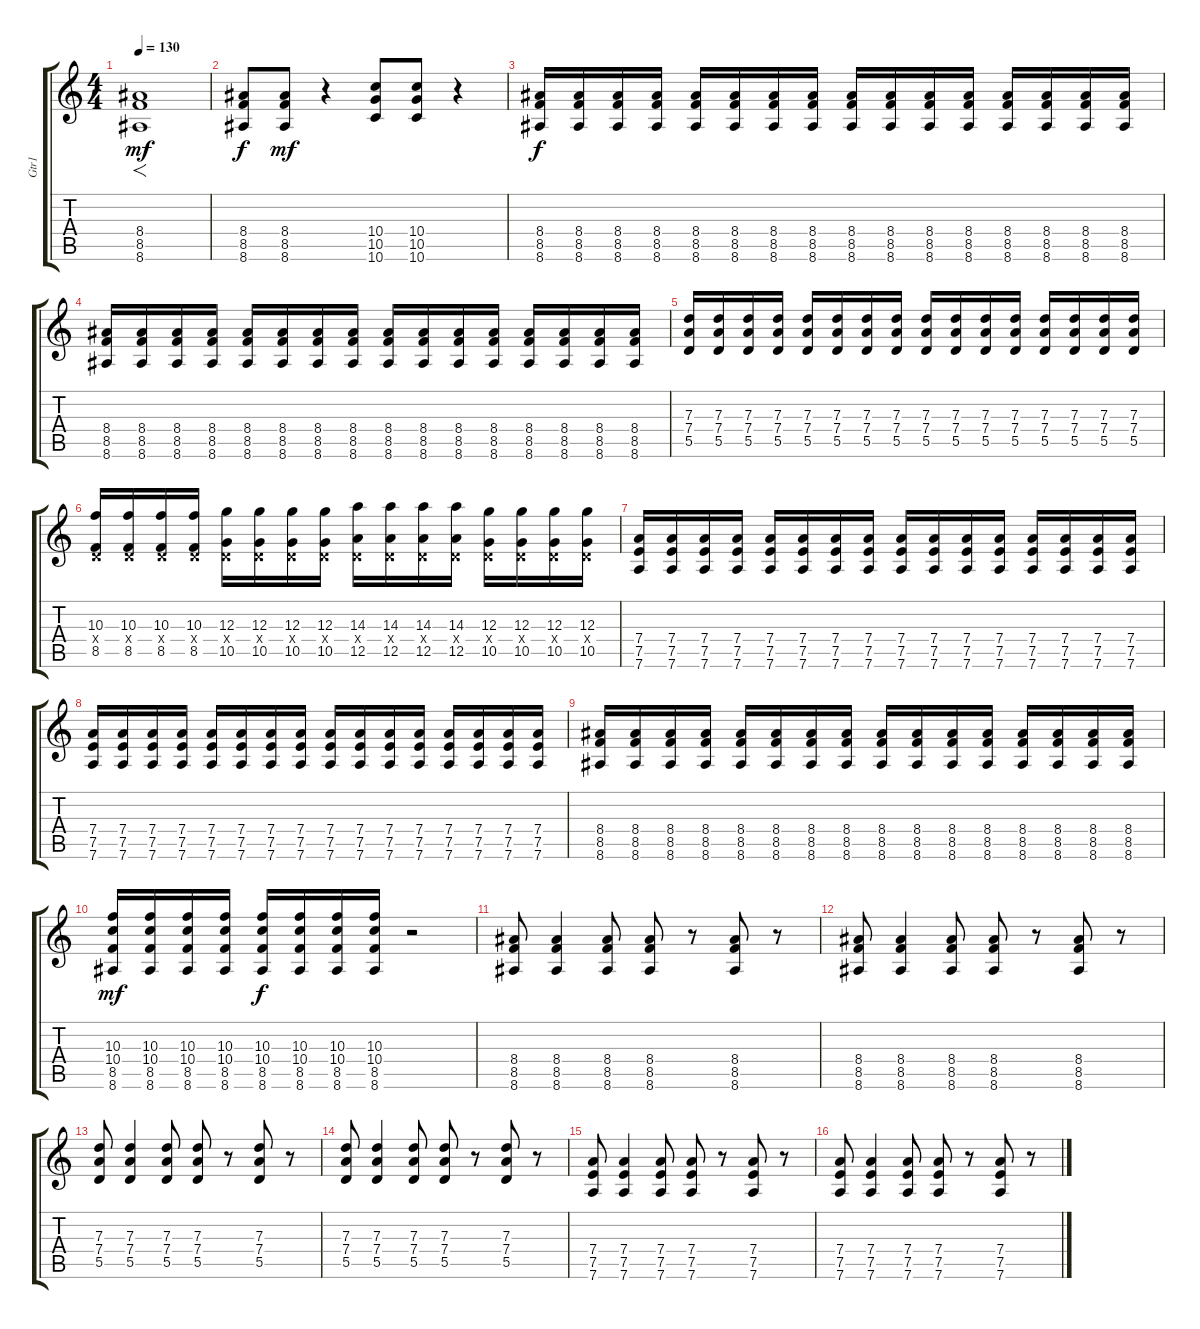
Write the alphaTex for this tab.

\track ("Gtr1" "Gtr1") {instrument distortionguitar}
\staff {score tabs}
\tuning (E4 B3 G3 D3 A2 D2) {hide}
\ts (4 4)
\tempo 130
\clef g2
\ks c
(8.4 8.5 8.6).1{f dy mf} |
(8.4 8.5 8.6).8{dy f} (8.4 8.5 8.6).8{dy mf} r.4 (10.4 10.5 10.6).8 (10.4 10.5 10.6).8 r.4 |
(8.4 8.5 8.6).16{dy f} (8.4 8.5 8.6).16 (8.4 8.5 8.6).16 (8.4 8.5 8.6).16 (8.4 8.5 8.6).16 (8.4 8.5 8.6).16 (8.4 8.5 8.6).16 (8.4 8.5 8.6).16 (8.4 8.5 8.6).16 (8.4 8.5 8.6).16 (8.4 8.5 8.6).16 (8.4 8.5 8.6).16 (8.4 8.5 8.6).16 (8.4 8.5 8.6).16 (8.4 8.5 8.6).16 (8.4 8.5 8.6).16 |
(8.4 8.5 8.6).16 (8.4 8.5 8.6).16 (8.4 8.5 8.6).16 (8.4 8.5 8.6).16 (8.4 8.5 8.6).16 (8.4 8.5 8.6).16 (8.4 8.5 8.6).16 (8.4 8.5 8.6).16 (8.4 8.5 8.6).16 (8.4 8.5 8.6).16 (8.4 8.5 8.6).16 (8.4 8.5 8.6).16 (8.4 8.5 8.6).16 (8.4 8.5 8.6).16 (8.4 8.5 8.6).16 (8.4 8.5 8.6).16 |
(7.3 7.4 5.5).16 (7.3 7.4 5.5).16 (7.3 7.4 5.5).16 (7.3 7.4 5.5).16 (7.3 7.4 5.5).16 (7.3 7.4 5.5).16 (7.3 7.4 5.5).16 (7.3 7.4 5.5).16 (7.3 7.4 5.5).16 (7.3 7.4 5.5).16 (7.3 7.4 5.5).16 (7.3 7.4 5.5).16 (7.3 7.4 5.5).16 (7.3 7.4 5.5).16 (7.3 7.4 5.5).16 (7.3 7.4 5.5).16 |
(10.3 0.4{x} 8.5).16 (10.3 0.4{x} 8.5).16 (10.3 0.4{x} 8.5).16 (10.3 0.4{x} 8.5).16 (12.3 0.4{x} 10.5).16 (12.3 0.4{x} 10.5).16 (12.3 0.4{x} 10.5).16 (12.3 0.4{x} 10.5).16 (14.3 0.4{x} 12.5).16 (14.3 0.4{x} 12.5).16 (14.3 0.4{x} 12.5).16 (14.3 0.4{x} 12.5).16 (12.3 0.4{x} 10.5).16 (12.3 0.4{x} 10.5).16 (12.3 0.4{x} 10.5).16 (12.3 0.4{x} 10.5).16 |
(7.4 7.5 7.6).16 (7.4 7.5 7.6).16 (7.4 7.5 7.6).16 (7.4 7.5 7.6).16 (7.4 7.5 7.6).16 (7.4 7.5 7.6).16 (7.4 7.5 7.6).16 (7.4 7.5 7.6).16 (7.4 7.5 7.6).16 (7.4 7.5 7.6).16 (7.4 7.5 7.6).16 (7.4 7.5 7.6).16 (7.4 7.5 7.6).16 (7.4 7.5 7.6).16 (7.4 7.5 7.6).16 (7.4 7.5 7.6).16 |
(7.4 7.5 7.6).16 (7.4 7.5 7.6).16 (7.4 7.5 7.6).16 (7.4 7.5 7.6).16 (7.4 7.5 7.6).16 (7.4 7.5 7.6).16 (7.4 7.5 7.6).16 (7.4 7.5 7.6).16 (7.4 7.5 7.6).16 (7.4 7.5 7.6).16 (7.4 7.5 7.6).16 (7.4 7.5 7.6).16 (7.4 7.5 7.6).16 (7.4 7.5 7.6).16 (7.4 7.5 7.6).16 (7.4 7.5 7.6).16 |
(8.4 8.5 8.6).16 (8.4 8.5 8.6).16 (8.4 8.5 8.6).16 (8.4 8.5 8.6).16 (8.4 8.5 8.6).16 (8.4 8.5 8.6).16 (8.4 8.5 8.6).16 (8.4 8.5 8.6).16 (8.4 8.5 8.6).16 (8.4 8.5 8.6).16 (8.4 8.5 8.6).16 (8.4 8.5 8.6).16 (8.4 8.5 8.6).16 (8.4 8.5 8.6).16 (8.4 8.5 8.6).16 (8.4 8.5 8.6).16 |
(10.3 10.4 8.5 8.6).16{dy mf} (10.3 10.4 8.5 8.6).16 (10.3 10.4 8.5 8.6).16 (10.3 10.4 8.5 8.6).16 (10.3 10.4 8.5 8.6).16{dy f} (10.3 10.4 8.5 8.6).16 (10.3 10.4 8.5 8.6).16 (10.3 10.4 8.5 8.6).16 r.2 |
(8.4 8.5 8.6).8 (8.4 8.5 8.6).4 (8.4 8.5 8.6).8 (8.4 8.5 8.6).8 r.8 (8.4 8.5 8.6).8 r.8 |
(8.4 8.5 8.6).8 (8.4 8.5 8.6).4 (8.4 8.5 8.6).8 (8.4 8.5 8.6).8 r.8 (8.4 8.5 8.6).8 r.8 |
(7.3 7.4 5.5).8 (7.3 7.4 5.5).4 (7.3 7.4 5.5).8 (7.3 7.4 5.5).8 r.8 (7.3 7.4 5.5).8 r.8 |
(7.3 7.4 5.5).8 (7.3 7.4 5.5).4 (7.3 7.4 5.5).8 (7.3 7.4 5.5).8 r.8 (7.3 7.4 5.5).8 r.8 |
(7.4 7.5 7.6).8 (7.4 7.5 7.6).4 (7.4 7.5 7.6).8 (7.4 7.5 7.6).8 r.8 (7.4 7.5 7.6).8 r.8 |
(7.4 7.5 7.6).8 (7.4 7.5 7.6).4 (7.4 7.5 7.6).8 (7.4 7.5 7.6).8 r.8 (7.4 7.5 7.6).8 r.8
